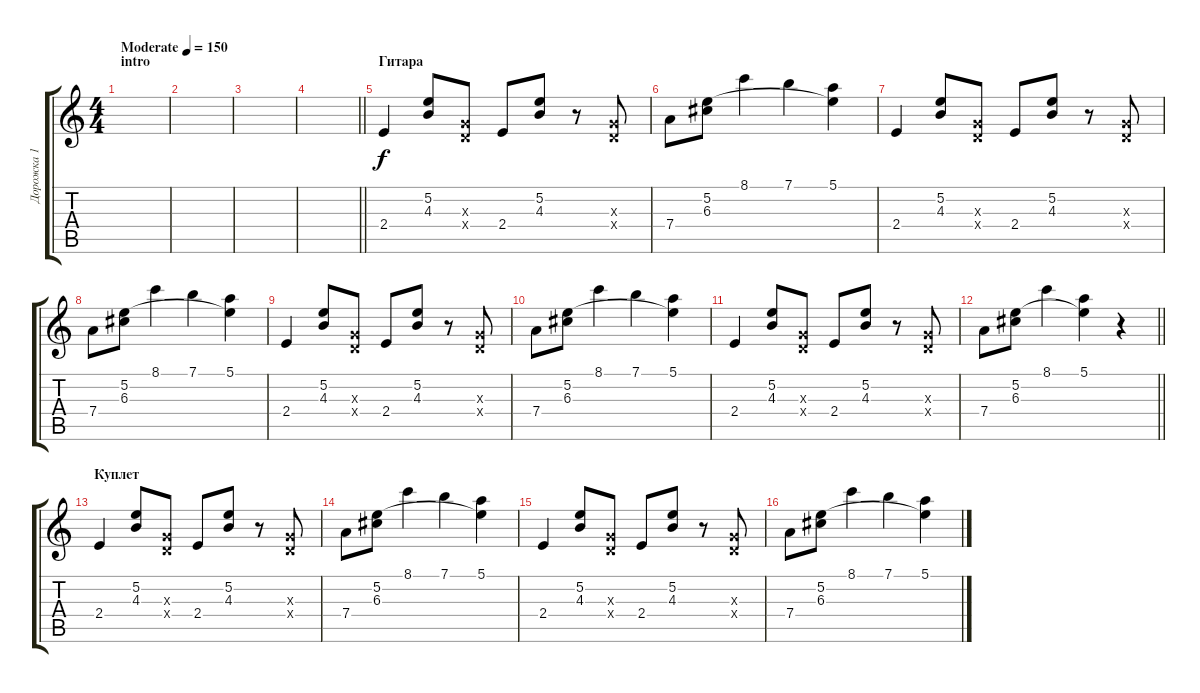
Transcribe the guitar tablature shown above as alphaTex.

\track ("Дорожка 1" "Дорожка 1") {instrument distortionguitar}
\staff {score tabs}
\tuning (E4 B3 G3 D3 A2 E2) {hide}
\ts (4 4)
\section ("" "intro")
\tempo (150 "Moderate")
\clef g2
\ks c
|
|
|
\barLineRight lightlight
|
\section ("" "Гитара")
2.4.4 (5.2 4.3).8 (0.3{x} 0.4{x}).8 2.4.8 (5.2 4.3).8 r.8 (0.3{x} 0.4{x}).8 |
7.4.8 (5.2 6.3).8 8.1.4 7.1.4 (5.1 5.2{t}).4 |
2.4.4 (5.2 4.3).8 (0.3{x} 0.4{x}).8 2.4.8 (5.2 4.3).8 r.8 (0.3{x} 0.4{x}).8 |
7.4.8 (5.2 6.3).8 8.1.4 7.1.4 (5.1 5.2{t}).4 |
2.4.4 (5.2 4.3).8 (0.3{x} 0.4{x}).8 2.4.8 (5.2 4.3).8 r.8 (0.3{x} 0.4{x}).8 |
7.4.8 (5.2 6.3).8 8.1.4 7.1.4 (5.1 5.2{t}).4 |
2.4.4 (5.2 4.3).8 (0.3{x} 0.4{x}).8 2.4.8 (5.2 4.3).8 r.8 (0.3{x} 0.4{x}).8 |
\barLineRight lightlight
7.4.8 (5.2 6.3).8 8.1.4 (5.1 5.2{t}).4 r.4 |
\section ("" "Куплет")
2.4.4 (5.2 4.3).8 (0.3{x} 0.4{x}).8 2.4.8 (5.2 4.3).8 r.8 (0.3{x} 0.4{x}).8 |
7.4.8 (5.2 6.3).8 8.1.4 7.1.4 (5.1 5.2{t}).4 |
2.4.4 (5.2 4.3).8 (0.3{x} 0.4{x}).8 2.4.8 (5.2 4.3).8 r.8 (0.3{x} 0.4{x}).8 |
7.4.8 (5.2 6.3).8 8.1.4 7.1.4 (5.1 5.2{t}).4
